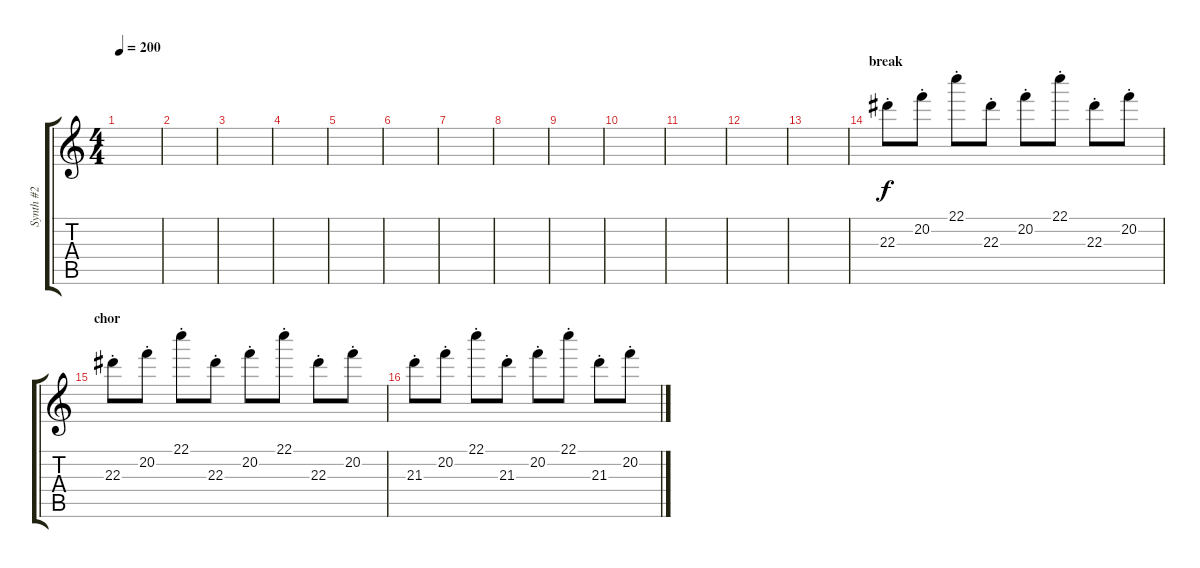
\track ("Synth #2" "Synth #2") {instrument synthbass1}
\staff {score tabs}
\tuning (D4 A3 F3 C3 G2 C2) {hide}
\ts (4 4)
\tempo 200
\clef g2
\ks c
|
|
|
|
|
|
|
|
|
|
|
|
|
\section ("" "break")
22.3{st}.8{volume 16} 20.2{st}.8 22.1{st}.8 22.3{st}.8 20.2{st}.8 22.1{st}.8 22.3{st}.8 20.2{st}.8 |
\section ("" "chor")
22.3{st}.8 20.2{st}.8 22.1{st}.8 22.3{st}.8 20.2{st}.8 22.1{st}.8 22.3{st}.8 20.2{st}.8 |
21.3{st}.8 20.2{st}.8 22.1{st}.8 21.3{st}.8 20.2{st}.8 22.1{st}.8 21.3{st}.8 20.2{st}.8
